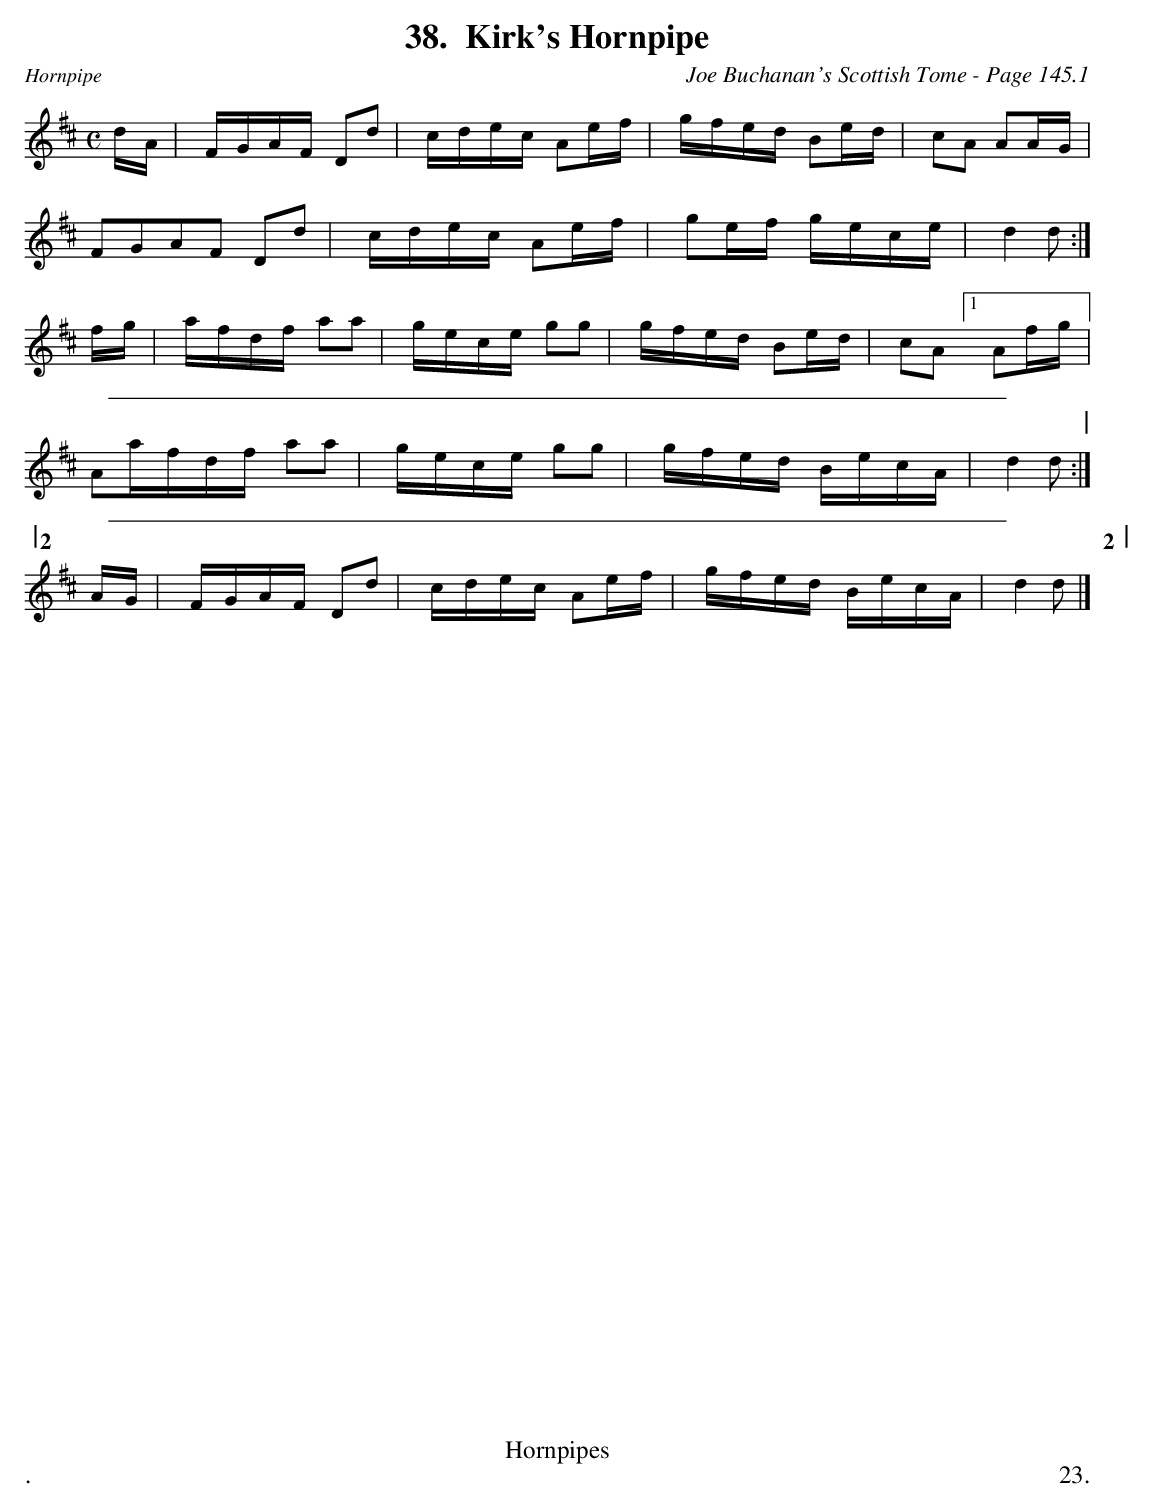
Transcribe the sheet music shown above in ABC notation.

X:1
T:Kirk's Hornpipe
C:Joe Buchanan's Scottish Tome - Page 145.1
L:1/8
M:C
K:D
d/A/ | F/G/A/F/ Dd | c/d/e/c/ Ae/f/ | g/f/e/d/ Be/d/ | cA AA/G/ |
FGAF Dd | c/d/e/c/ Ae/f/ | ge/f/ g/e/c/e/ | d2 d :|
f/g/ | a/f/d/f/ aa | g/e/c/e/ gg | g/f/e/d/ Be/d/ | cA [1Af/g/ |
%%sep 1 15 575
"@692,29|"
Aa/f/d/f/ aa | g/e/c/e/ gg | g/f/e/d/ B/e/c/A/ | d2 d :|
%%sep 1 15 575
"@-45,35|"
"@720,35|"
"@-40,30 2"
"@705,30 2"
A/G/ | F/G/A/F/ Dd | c/d/e/c/ Ae/f/ | g/f/e/d/ B/e/c/A/ | d2 d |]
